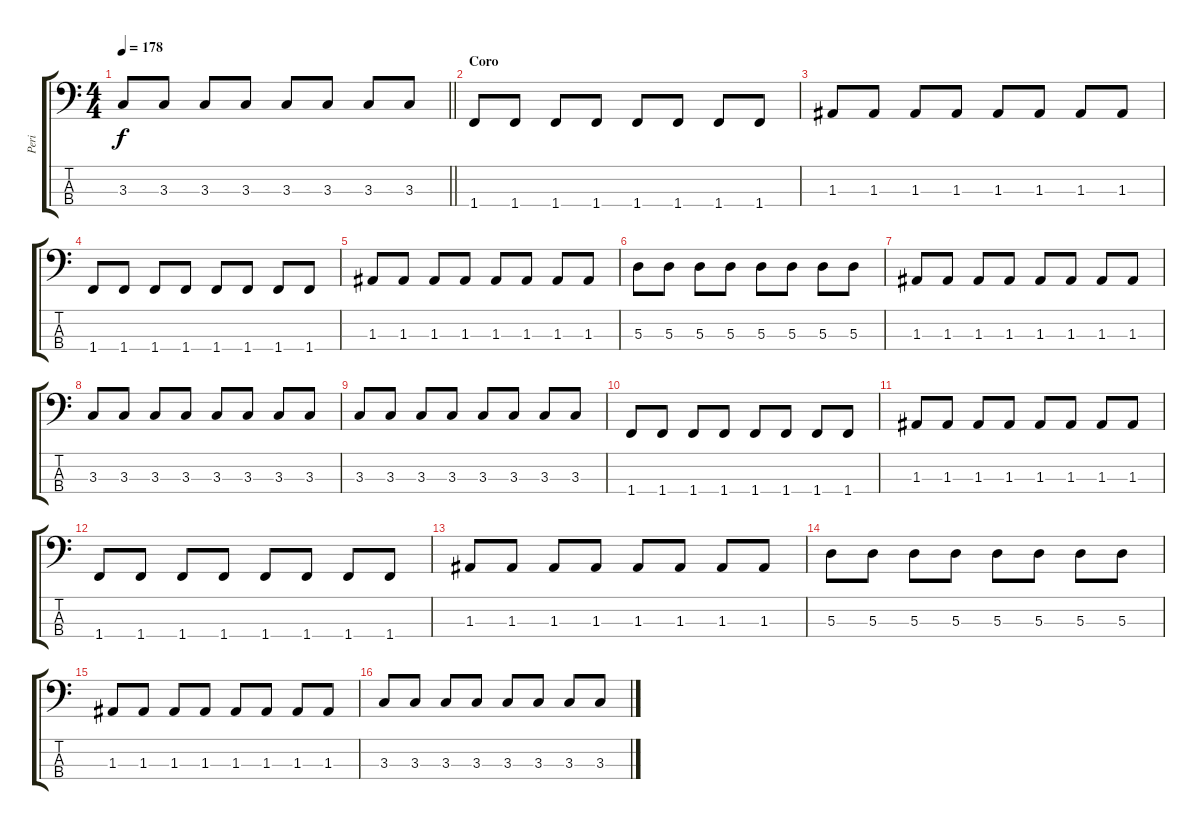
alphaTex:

\track ("Peri" "Peri") {instrument electricbassfinger}
\staff {score tabs}
\tuning (G2 D2 A1 E1) {hide}
\ts (4 4)
\tempo 178
\clef f4
\barLineRight lightlight
\ks c
3.3.8{dy f} 3.3.8 3.3.8 3.3.8 3.3.8 3.3.8 3.3.8 3.3.8 |
\section ("" "Coro")
1.4.8 1.4.8 1.4.8 1.4.8 1.4.8 1.4.8 1.4.8 1.4.8 |
1.3.8 1.3.8 1.3.8 1.3.8 1.3.8 1.3.8 1.3.8 1.3.8 |
1.4.8 1.4.8 1.4.8 1.4.8 1.4.8 1.4.8 1.4.8 1.4.8 |
1.3.8 1.3.8 1.3.8 1.3.8 1.3.8 1.3.8 1.3.8 1.3.8 |
5.3.8 5.3.8 5.3.8 5.3.8 5.3.8 5.3.8 5.3.8 5.3.8 |
1.3.8 1.3.8 1.3.8 1.3.8 1.3.8 1.3.8 1.3.8 1.3.8 |
3.3.8 3.3.8 3.3.8 3.3.8 3.3.8 3.3.8 3.3.8 3.3.8 |
3.3.8 3.3.8 3.3.8 3.3.8 3.3.8 3.3.8 3.3.8 3.3.8 |
1.4.8 1.4.8 1.4.8 1.4.8 1.4.8 1.4.8 1.4.8 1.4.8 |
1.3.8 1.3.8 1.3.8 1.3.8 1.3.8 1.3.8 1.3.8 1.3.8 |
1.4.8 1.4.8 1.4.8 1.4.8 1.4.8 1.4.8 1.4.8 1.4.8 |
1.3.8 1.3.8 1.3.8 1.3.8 1.3.8 1.3.8 1.3.8 1.3.8 |
5.3.8 5.3.8 5.3.8 5.3.8 5.3.8 5.3.8 5.3.8 5.3.8 |
1.3.8 1.3.8 1.3.8 1.3.8 1.3.8 1.3.8 1.3.8 1.3.8 |
3.3.8 3.3.8 3.3.8 3.3.8 3.3.8 3.3.8 3.3.8 3.3.8
